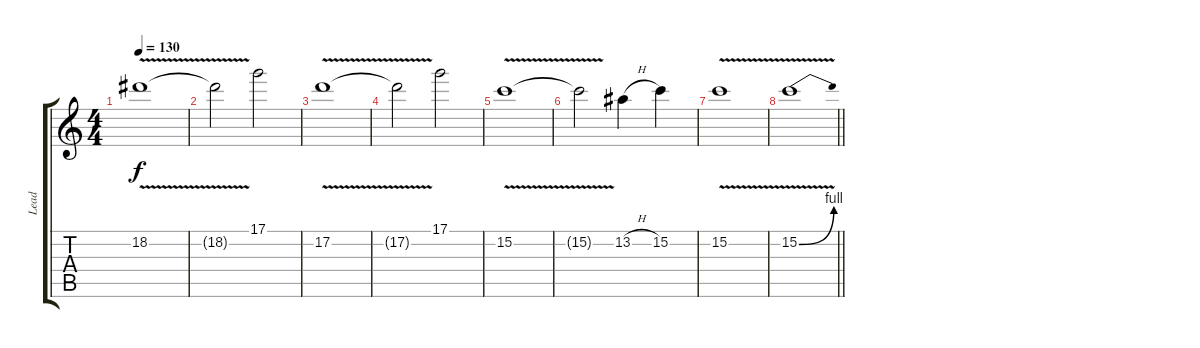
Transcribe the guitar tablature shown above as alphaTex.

\track ("Lead" "Lead") {instrument distortionguitar}
\staff {score tabs}
\tuning (D4 A3 F3 C3 G2 C2) {hide}
\ts (4 4)
\tempo 130
\clef g2
\ks c
18.2{v}.1{dy f} |
18.2{t}.2 17.1.2 |
17.2{v}.1 |
17.2{t}.2 17.1.2 |
15.2{v}.1 |
15.2{t}.2 13.2{h}.4 15.2.4 |
15.2{v}.1 |
\barLineRight lightlight
15.2{be (bend 0 0 60 4) v}.1
